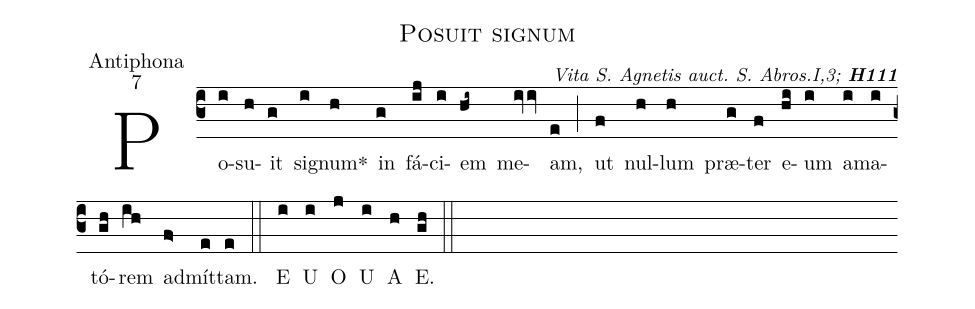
name:Posuit signum;
office-part:Antiphona;
mode:7;
commentary:{\itshape\mdseries Vita S.\ Agnetis auct.\ S.\ Abros.I,3;\/}  {\bfseries H111};
%%
(c3) Po(i)su(h)it(g) si(i)gnum<sp>*</sp>(h) in(g) fá(ij)ci(i)em(hi~) me(ivv)am,(e) (;)
ut(f) nul(h)lum(h) præ(g)ter(f) e(hi)um(i) a(i)ma(i)tó(gh)rem(ih) ad(f>)mít(e)tam.(e)  (::)
<eu>  E(i) U(i) O(j) U(i) A(h) E.(gh) </eu> (::)
